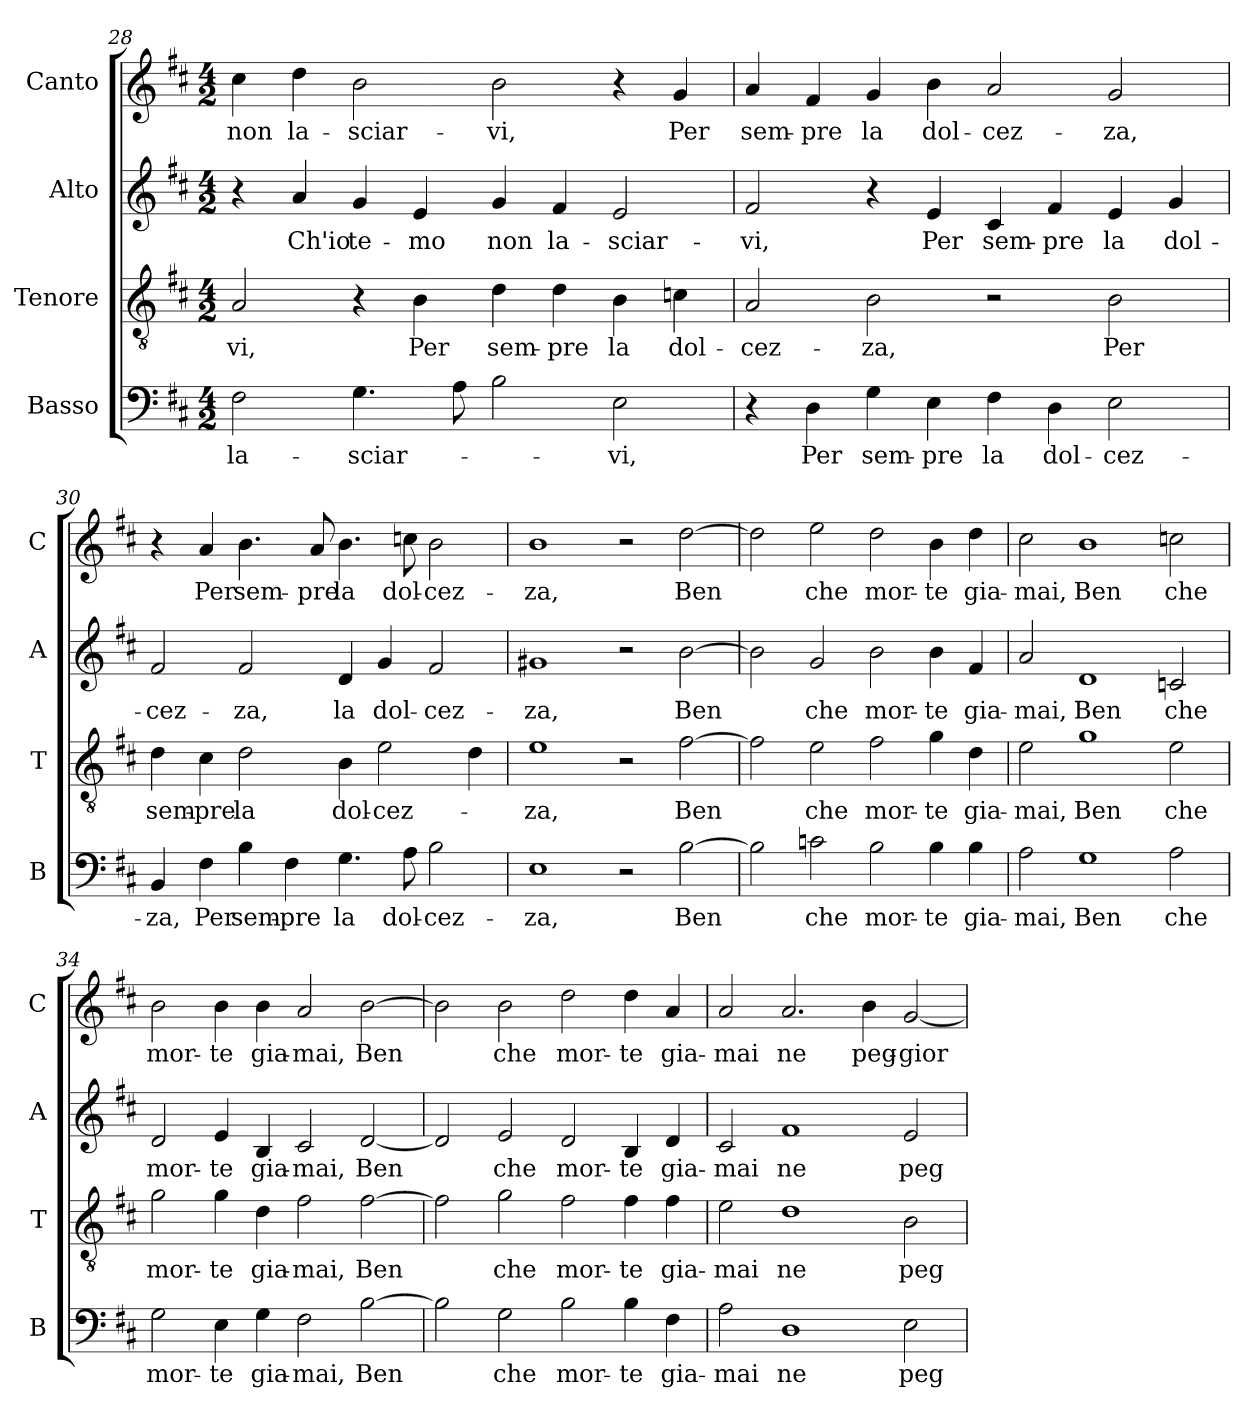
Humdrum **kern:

**kern	**text	**kern	**text	**kern	**text	**kern	**text
*part4	*part4	*part3	*part3	*part2	*part2	*part1	*part1
*staff4	*staff4	*staff3	*staff3	*staff2	*staff2	*staff1	*staff1
*I"Basso	*	*I"Tenore	*	*I"Alto	*	*I"Canto	*
*I'B	*	*I'T	*	*I'A	*	*I'C	*
*clefF4	*	*clefGv2	*	*clefG2	*	*clefG2	*
*k[f#c#]	*	*k[f#c#]	*	*k[f#c#]	*	*k[f#c#]	*
*D:	*	*D:	*	*D:	*	*D:	*
*M4/2	*	*M4/2	*	*M4/2	*	*M4/2	*
=28	=28	=28	=28	=28	=28	=28	=28
!	!LO:LY:b	!	!LO:LY:b	!	!	!	!LO:LY:b
2F#\	la-	2A/	-vi,	4r	.	4cc#\	non
!	!	!	!	!	!LO:LY:b	!	!LO:LY:b
.	.	.	.	4a/	Ch'io	4dd\	la-
!	!LO:LY:b	!	!	!	!LO:LY:b	!	!LO:LY:b
4.G\	-sciar-	4r	.	4g/	te-	2b\	-sciar-
!	!	!	!LO:LY:b	!	!LO:LY:b	!	!
.	.	4B\	Per	4e/	-mo	.	.
8A\	.	.	.	.	.	.	.
!	!	!	!LO:LY:b	!	!LO:LY:b	!	!LO:LY:b
2B\	.	4d\	sem-	4g/	non	2b\	-vi,
!	!	!	!LO:LY:b	!	!LO:LY:b	!	!
.	.	4d\	-pre	4f#/	la-	.	.
!	!LO:LY:b	!	!LO:LY:b	!	!LO:LY:b	!	!
2E\	-vi,	4B\	la	2e/	-sciar-	4r	.
!	!	!	!LO:LY:b	!	!	!	!LO:LY:b
.	.	4cn\	dol-	.	.	4g/	Per
!!LO:LB:g=z
=29	=29	=29	=29	=29	=29	=29	=29
!	!	!	!LO:LY:b	!	!LO:LY:b	!	!LO:LY:b
4r	.	2A/	-cez-	2f#/	-vi,	4a/	sem-
!	!LO:LY:b	!	!	!	!	!	!LO:LY:b
4D\	Per	.	.	.	.	4f#/	-pre
!	!LO:LY:b	!	!LO:LY:b	!	!	!	!LO:LY:b
4G\	sem-	2B\	-za,	4r	.	4g/	la
!	!LO:LY:b	!	!	!	!LO:LY:b	!	!LO:LY:b
4E\	-pre	.	.	4e/	Per	4b\	dol-
!	!LO:LY:b	!	!	!	!LO:LY:b	!	!LO:LY:b
4F#\	la	2r	.	4c#/	sem-	2a/	-cez-
!	!LO:LY:b	!	!	!	!LO:LY:b	!	!
4D\	dol-	.	.	4f#/	-pre	.	.
!	!LO:LY:b	!	!LO:LY:b	!	!LO:LY:b	!	!LO:LY:b
2E\	-cez-	2B\	Per	4e/	la	2g/	-za,
!	!	!	!	!	!LO:LY:b	!	!
.	.	.	.	4g/	dol-	.	.
=30	=30	=30	=30	=30	=30	=30	=30
!	!LO:LY:b	!	!LO:LY:b	!	!LO:LY:b	!	!
4BB/	-za,	4d\	sem-	2f#/	-cez-	4r	.
!	!LO:LY:b	!	!LO:LY:b	!	!	!	!LO:LY:b
4F#\	Per	4c#\	-pre	.	.	4a/	Per
!	!LO:LY:b	!	!LO:LY:b	!	!LO:LY:b	!	!LO:LY:b
4B\	sem-	2d\	la	2f#/	-za,	4.b\	sem-
!	!LO:LY:b	!	!	!	!	!	!
4F#\	-pre	.	.	.	.	.	.
!	!	!	!	!	!	!	!LO:LY:b
.	.	.	.	.	.	8a/	-pre
!	!LO:LY:b	!	!LO:LY:b	!	!LO:LY:b	!	!LO:LY:b
4.G\	la	4B\	dol-	4d/	la	4.b\	la
!	!	!	!LO:LY:b	!	!LO:LY:b	!	!
.	.	2e\	-cez-	4g/	dol-	.	.
!	!LO:LY:b	!	!	!	!	!	!LO:LY:b
8A\	dol-	.	.	.	.	8ccn\	dol-
!	!LO:LY:b	!	!	!	!LO:LY:b	!	!LO:LY:b
2B\	-cez-	.	.	2f#/	-cez-	2b\	-cez-
.	.	4d\	.	.	.	.	.
=31	=31	=31	=31	=31	=31	=31	=31
!	!LO:LY:b	!	!LO:LY:b	!	!LO:LY:b	!	!LO:LY:b
1E	-za,	1e	-za,	1g#X	-za,	1b	-za,
2r	.	2r	.	2r	.	2r	.
!	!LO:LY:b	!	!LO:LY:b	!	!LO:LY:b	!	!LO:LY:b
[2B\	Ben	[2f#\	Ben	[2b\	Ben	[2dd\	Ben
=32	=32	=32	=32	=32	=32	=32	=32
2B\]	.	2f#\]	.	2b\]	.	2dd\]	.
!	!LO:LY:b	!	!LO:LY:b	!	!LO:LY:b	!	!LO:LY:b
2cn\	che	2e\	che	2g/	che	2ee\	che
!	!LO:LY:b	!	!LO:LY:b	!	!LO:LY:b	!	!LO:LY:b
2B\	mor-	2f#\	mor-	2b\	mor-	2dd\	mor-
!	!LO:LY:b	!	!LO:LY:b	!	!LO:LY:b	!	!LO:LY:b
4B\	-te	4g\	-te	4b\	-te	4b\	-te
!	!LO:LY:b	!	!LO:LY:b	!	!LO:LY:b	!	!LO:LY:b
4B\	gia-	4d\	gia-	4f#/	gia-	4dd\	gia-
!!LO:LB:g=z
=33	=33	=33	=33	=33	=33	=33	=33
!	!LO:LY:b	!	!LO:LY:b	!	!LO:LY:b	!	!LO:LY:b
2A\	-mai,	2e\	-mai,	2a/	-mai,	2cc#\	-mai,
!	!LO:LY:b	!	!LO:LY:b	!	!LO:LY:b	!	!LO:LY:b
1G	Ben	1g	Ben	1d	Ben	1b	Ben
!	!LO:LY:b	!	!LO:LY:b	!	!LO:LY:b	!	!LO:LY:b
2A\	che	2e\	che	2cn/	che	2ccn\	che
=34	=34	=34	=34	=34	=34	=34	=34
!	!LO:LY:b	!	!LO:LY:b	!	!LO:LY:b	!	!LO:LY:b
2G\	mor-	2g\	mor-	2d/	mor-	2b\	mor-
!	!LO:LY:b	!	!LO:LY:b	!	!LO:LY:b	!	!LO:LY:b
4E\	-te	4g\	-te	4e/	-te	4b\	-te
!	!LO:LY:b	!	!LO:LY:b	!	!LO:LY:b	!	!LO:LY:b
4G\	gia-	4d\	gia-	4B/	gia-	4b\	gia-
!	!LO:LY:b	!	!LO:LY:b	!	!LO:LY:b	!	!LO:LY:b
2F#\	-mai,	2f#\	-mai,	2c#/	-mai,	2a/	-mai,
!	!LO:LY:b	!	!LO:LY:b	!	!LO:LY:b	!	!LO:LY:b
[2B\	Ben	[2f#\	Ben	[2d/	Ben	[2b\	Ben
=35	=35	=35	=35	=35	=35	=35	=35
2B\]	.	2f#\]	.	2d/]	.	2b\]	.
!	!LO:LY:b	!	!LO:LY:b	!	!LO:LY:b	!	!LO:LY:b
2G\	che	2g\	che	2e/	che	2b\	che
!	!LO:LY:b	!	!LO:LY:b	!	!LO:LY:b	!	!LO:LY:b
2B\	mor-	2f#\	mor-	2d/	mor-	2dd\	mor-
!	!LO:LY:b	!	!LO:LY:b	!	!LO:LY:b	!	!LO:LY:b
4B\	-te	4f#\	-te	4B/	-te	4dd\	-te
!	!LO:LY:b	!	!LO:LY:b	!	!LO:LY:b	!	!LO:LY:b
4F#\	gia-	4f#\	gia-	4d/	gia-	4a/	gia-
=36	=36	=36	=36	=36	=36	=36	=36
!	!LO:LY:b	!	!LO:LY:b	!	!LO:LY:b	!	!LO:LY:b
2A\	-mai	2e\	-mai	2c#/	-mai	2a/	-mai
!	!LO:LY:b	!	!LO:LY:b	!	!LO:LY:b	!	!LO:LY:b
1D	ne	1d	ne	1f#	ne	2.a/	ne
!	!	!	!	!	!	!	!LO:LY:b
.	.	.	.	.	.	4b\	peg-
!	!LO:LY:b	!	!LO:LY:b	!	!LO:LY:b	!	!LO:LY:b
2E\	peg-	2B\	peg-	2e/	peg-	[2g/	-gior
=	=	=	=	=	=	=	=
*-	*-	*-	*-	*-	*-	*-	*-
